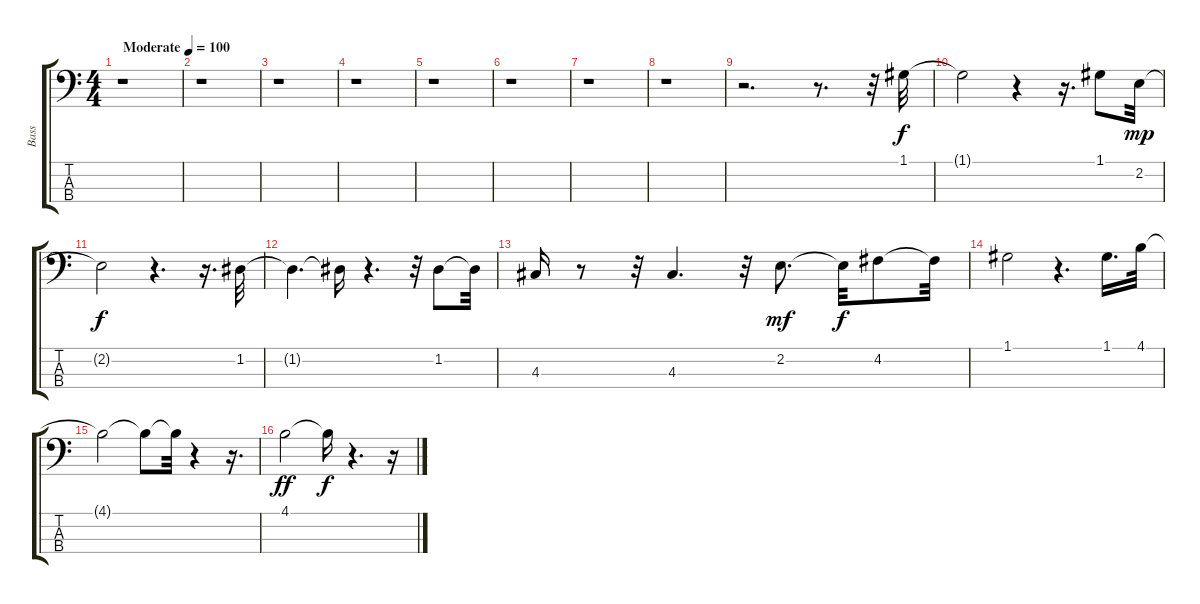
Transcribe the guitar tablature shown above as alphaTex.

\track ("Bass" "Bass") {instrument electricbassfinger}
\staff {score tabs}
\tuning (G2 D2 A1 E1) {hide}
\ts (4 4)
\tempo (100 "Moderate")
\clef f4
\ks c
r.1{dy f instrument electricbassfinger} |
r.1 |
r.1 |
r.1 |
r.1 |
r.1 |
r.1 |
r.1 |
r.2{d} r.8{d} r.32 1.1.32 |
1.1{t}.2 r.4 r.16{d} 1.1.8 2.2.32{dy mp} |
2.2{t}.2{dy f} r.4{d} r.16{d} 1.2.32 |
1.2{t}.4{d} 1.2{t}.16 r.4{d} r.32 1.2.8 1.2{t}.32 |
4.3.16 r.8 r.32 4.3.4{d} r.32 2.2.8{d dy mf} 2.2{t}.32{dy f} 4.2.8 4.2{t}.32 |
1.1.2 r.4{d} 1.1.16{d} 4.1.32 |
4.1{t}.2 4.1{t}.8 4.1{t}.32 r.4 r.16{d} |
4.1.2{dy ff} 4.1{t}.16{dy f} r.4{d} r.16
